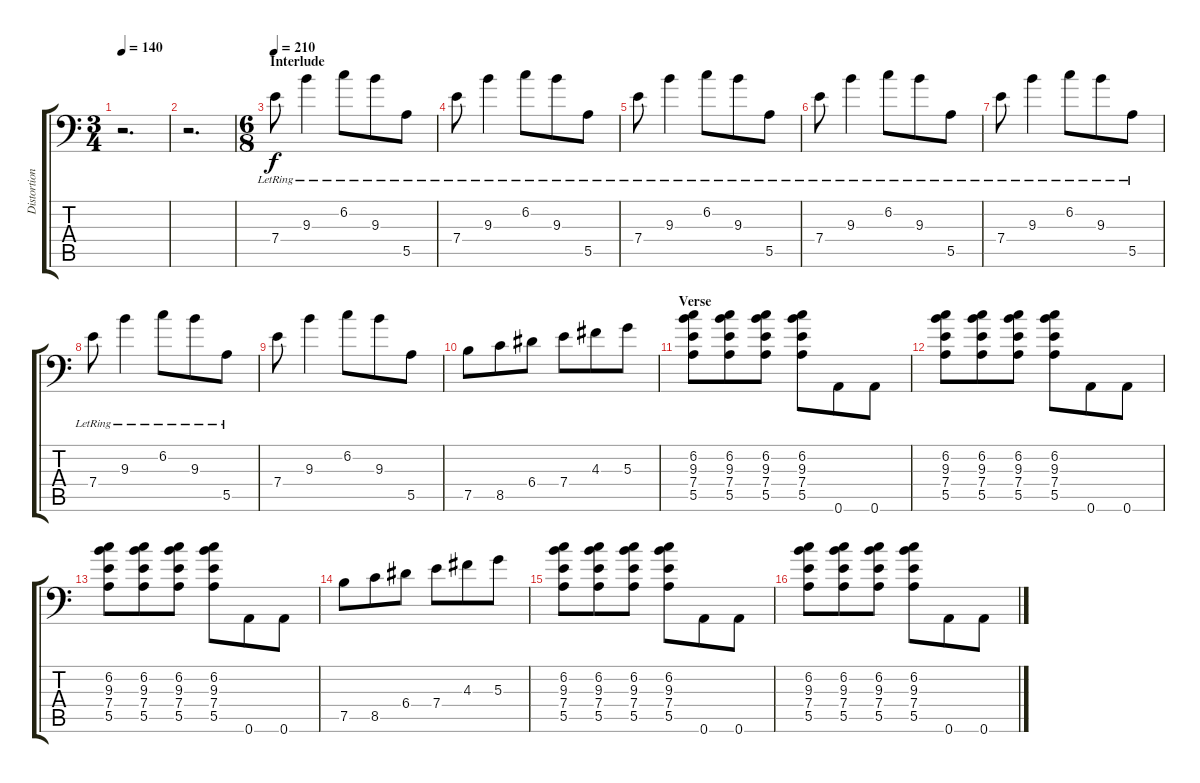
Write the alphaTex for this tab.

\track ("Distortion Guitar" "Distortion") {instrument distortionguitar}
\staff {score tabs}
\tuning (B3 Gb3 D3 A2 E2 A1) {hide}
\ts (3 4)
\tempo 140
\clef f4
\ks c
r.2{d dy f} |
r.2{d} |
\ts (6 8)
\section ("" "Interlude")
\tempo 210
7.4{lr}.8 9.3{lr}.4 6.2{lr}.8 9.3{lr}.8 5.5{lr}.8 |
7.4{lr}.8 9.3{lr}.4 6.2{lr}.8 9.3{lr}.8 5.5{lr}.8 |
7.4{lr}.8 9.3{lr}.4 6.2{lr}.8 9.3{lr}.8 5.5{lr}.8 |
7.4{lr}.8 9.3{lr}.4 6.2{lr}.8 9.3{lr}.8 5.5{lr}.8 |
7.4{lr}.8 9.3{lr}.4 6.2{lr}.8 9.3{lr}.8 5.5{lr}.8 |
7.4{lr}.8 9.3{lr}.4 6.2{lr}.8 9.3{lr}.8 5.5{lr}.8 |
7.4.8 9.3.4 6.2.8 9.3.8 5.5.8 |
7.5.8 8.5.8 6.4.8 7.4.8 4.3.8 5.3.8 |
\section ("" "Verse")
(6.2 9.3 7.4 5.5).8 (6.2 9.3 7.4 5.5).8 (6.2 9.3 7.4 5.5).8 (6.2 9.3 7.4 5.5).8 0.6.8 0.6.8 |
(6.2 9.3 7.4 5.5).8 (6.2 9.3 7.4 5.5).8 (6.2 9.3 7.4 5.5).8 (6.2 9.3 7.4 5.5).8 0.6.8 0.6.8 |
(6.2 9.3 7.4 5.5).8 (6.2 9.3 7.4 5.5).8 (6.2 9.3 7.4 5.5).8 (6.2 9.3 7.4 5.5).8 0.6.8 0.6.8 |
7.5.8 8.5.8 6.4.8 7.4.8 4.3.8 5.3.8 |
(6.2 9.3 7.4 5.5).8 (6.2 9.3 7.4 5.5).8 (6.2 9.3 7.4 5.5).8 (6.2 9.3 7.4 5.5).8 0.6.8 0.6.8 |
(6.2 9.3 7.4 5.5).8 (6.2 9.3 7.4 5.5).8 (6.2 9.3 7.4 5.5).8 (6.2 9.3 7.4 5.5).8 0.6.8 0.6.8
